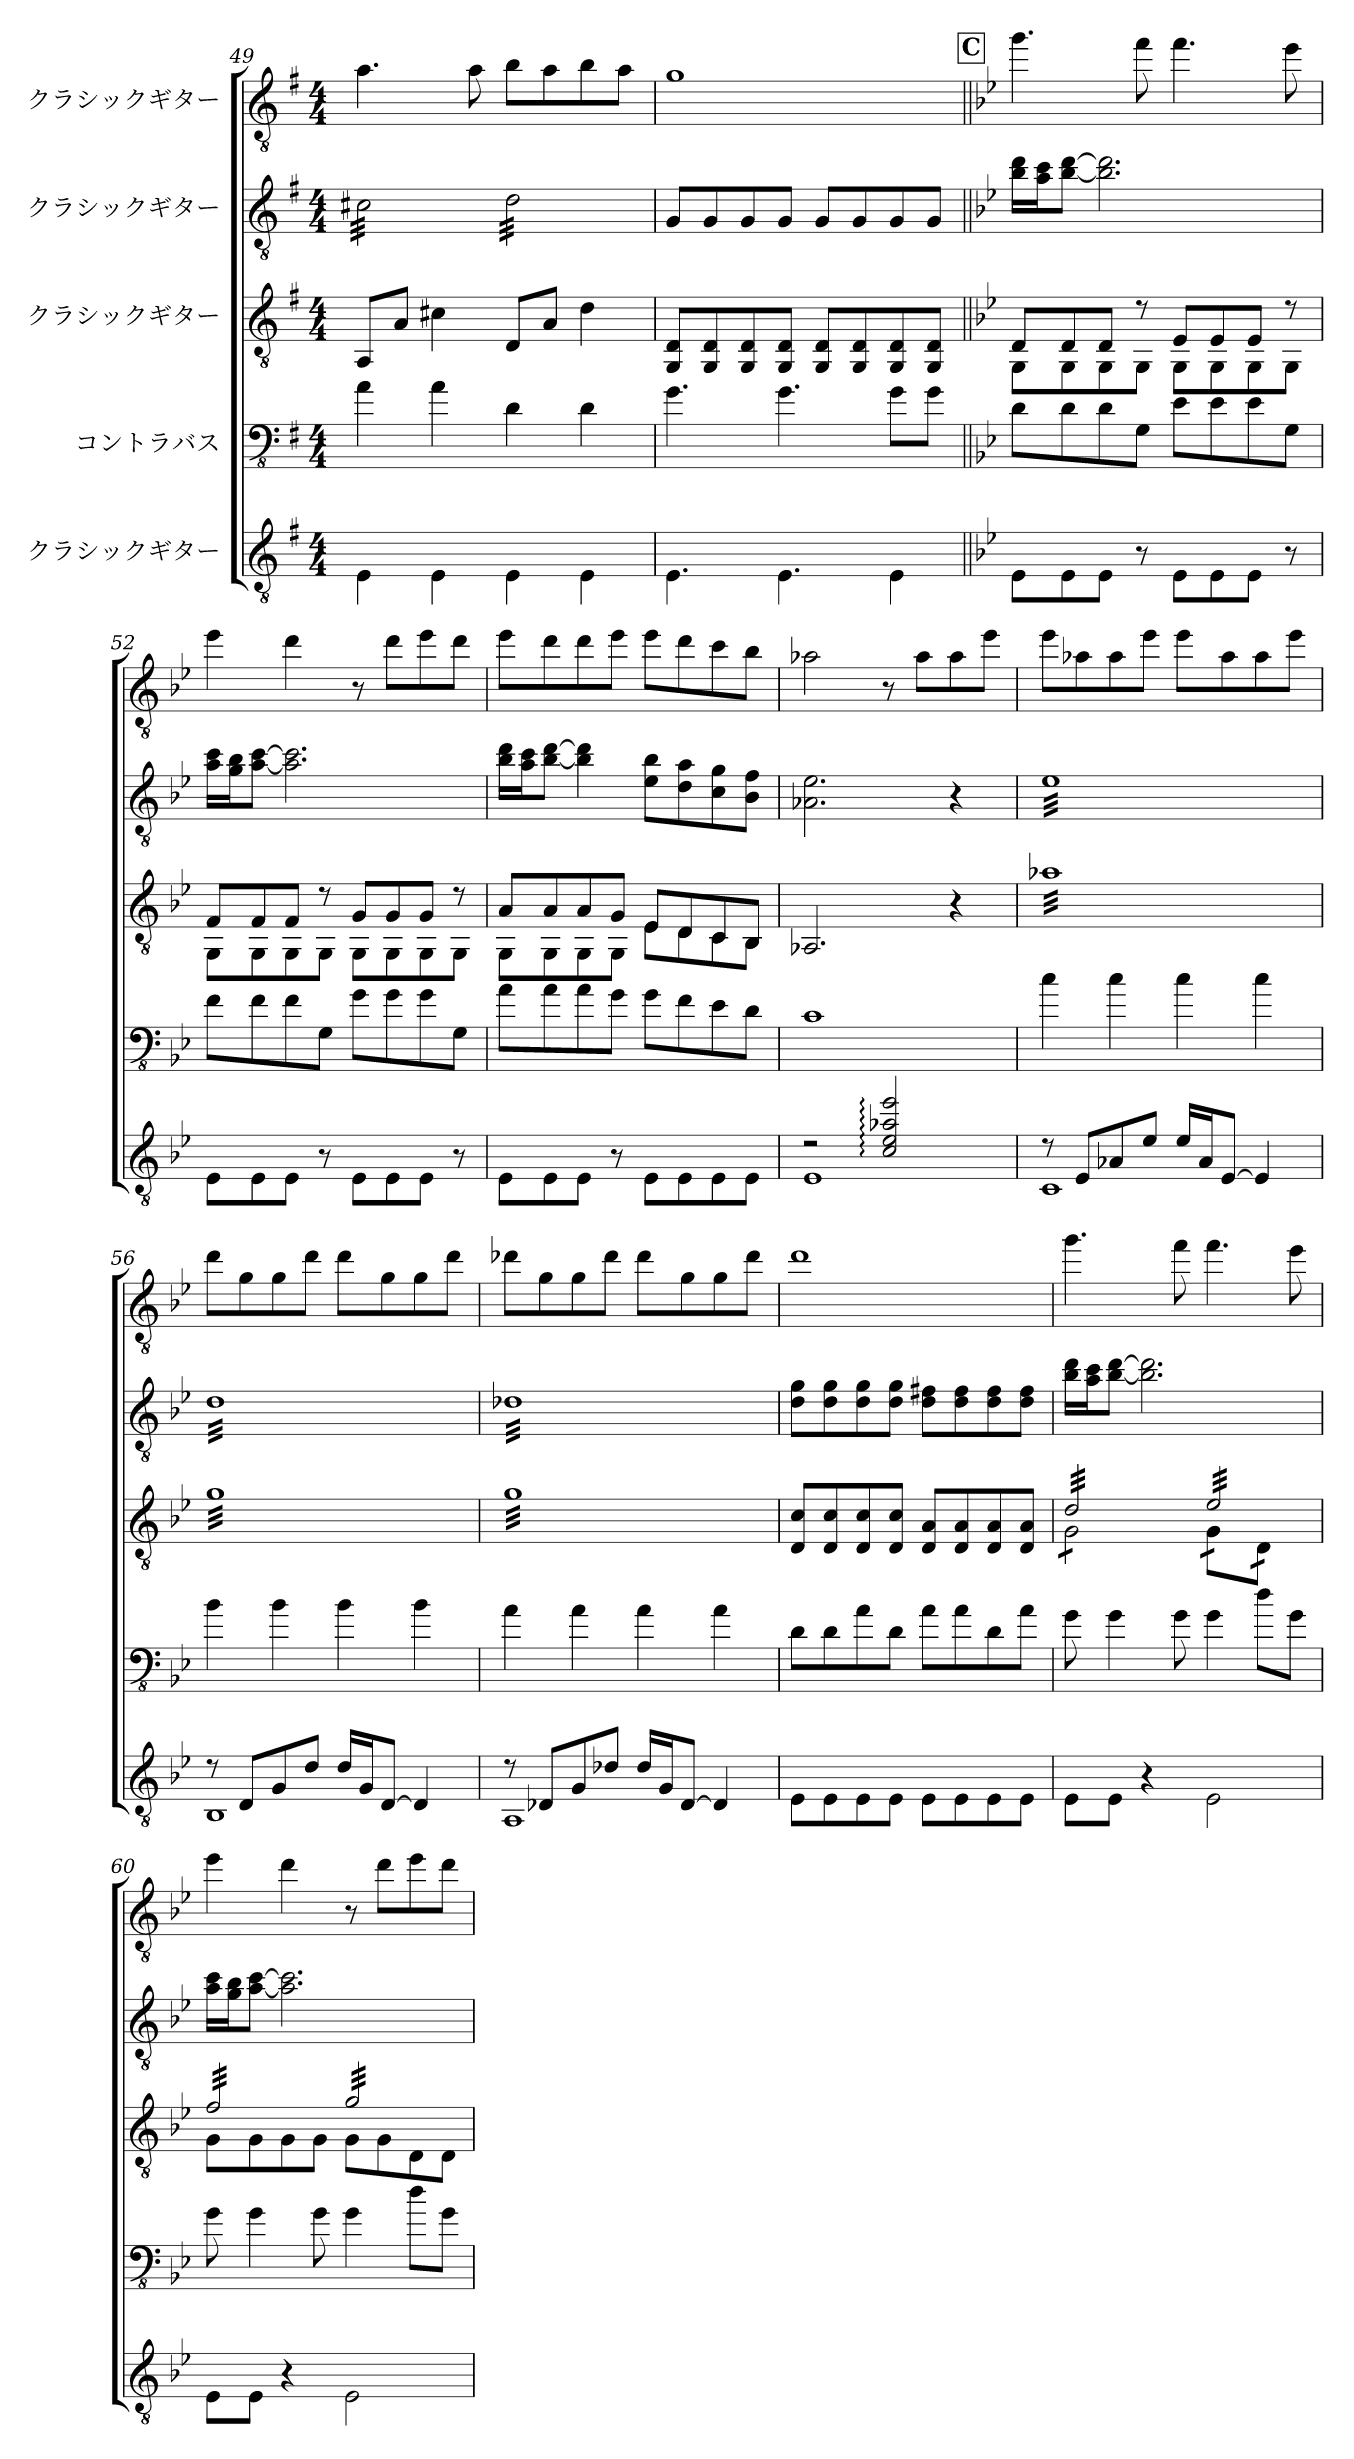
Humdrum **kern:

**kern	**kern	**kern	**kern	**kern
*part5	*part4	*part3	*part2	*part1
*staff5	*staff4	*staff3	*staff2	*staff1
*I"クラシックギター	*I"コントラバス	*I"クラシックギター	*I"クラシックギター	*I"クラシックギター
!!LO:LB:g=z
*clefGv2	*clefFv4	*clefGv2	*clefGv2	*clefGv2
*	*ITrd7c12	*	*	*
*k[f#]	*k[f#]	*k[f#]	*k[f#]	*k[f#]
*M4/4	*M4/4	*M4/4	*M4/4	*M4/4
=49	=49	=49	=49	=49
*	*	*	*tremolo	*
4E\	4AA\	8AA/L	32c#X\LLL	4.a\
.	.	.	32c#X\	.
.	.	.	32c#X\	.
.	.	.	32c#X\	.
.	.	8A/J	32c#X\	.
.	.	.	32c#X\	.
.	.	.	32c#X\	.
.	.	.	32c#X\	.
4E\	4AA\	4c#X\	32c#X\	.
.	.	.	32c#X\	.
.	.	.	32c#X\	.
.	.	.	32c#X\	.
.	.	.	32c#X\	8a\
.	.	.	32c#X\	.
.	.	.	32c#X\	.
.	.	.	32c#X\JJJ	.
4E\	4DD\	8D/L	32d\LLL	8b\L
.	.	.	32d\	.
.	.	.	32d\	.
.	.	.	32d\	.
.	.	8A/J	32d\	8a\
.	.	.	32d\	.
.	.	.	32d\	.
.	.	.	32d\	.
4E\	4DD\	4d\	32d\	8b\
.	.	.	32d\	.
.	.	.	32d\	.
.	.	.	32d\	.
.	.	.	32d\	8a\J
.	.	.	32d\	.
.	.	.	32d\	.
.	.	.	32d\JJJ	.
*	*	*	*Xtremolo	*
=50	=50	=50	=50	=50
4.E\	4.GG\	8GG/ 8D/L	8G/L	1g
.	.	8GG/ 8D/	8G/	.
.	.	8GG/ 8D/	8G/	.
4.E\	4.GG\	8GG/ 8D/J	8G/J	.
.	.	8GG/ 8D/L	8G/L	.
.	.	8GG/ 8D/	8G/	.
4E\	8GG\L	8GG/ 8D/	8G/	.
.	8GG\J	8GG/ 8D/J	8G/J	.
!!LO:REH:place=s1:a:B:fs=14:t=C
=51||	=51||	=51||	=51||	=51||
*k[b-e-]	*k[b-e-]	*k[b-e-]	*k[b-e-]	*k[b-e-]
*	*	*^	*	*
8E-\L	8DD\L	8D/L	8GG\L	16b-\ 16dd\LL	4.gg\
.	.	.	.	16a\ 16cc\J	.
8E-\	8DD\	8D/	8GG\	[8b-\ [8dd\J	.
8E-\J	8DD\	8D/J	8GG\	2.b-\] 2.dd\]	.
8r	8GGG\J	8r	8GG\J	.	8ff\
8E-\L	8EE-\L	8E-/L	8GG\L	.	4.ff\
8E-\	8EE-\	8E-/	8GG\	.	.
8E-\J	8EE-\	8E-/J	8GG\	.	.
8r	8GGG\J	8r	8GG\J	.	8ee-\
!!LO:PB:g=z
=52	=52	=52	=52	=52	=52
8E-\L	8FF\L	8F/L	8GG\L	16a\ 16cc\LL	4ee-\
.	.	.	.	16g\ 16b-\J	.
8E-\	8FF\	8F/	8GG\	[8a\ [8cc\J	.
8E-\J	8FF\	8F/J	8GG\	2.a\] 2.cc\]	4dd\
8r	8GGG\J	8r	8GG\J	.	.
8E-\L	8GG\L	8G/L	8GG\L	.	8r
8E-\	8GG\	8G/	8GG\	.	8dd\L
8E-\J	8GG\	8G/J	8GG\	.	8ee-\
8r	8GGG\J	8r	8GG\J	.	8dd\J
=53	=53	=53	=53	=53	=53
8E-\L	8AA\L	8A/L	8GG\L	16b-\ 16dd\LL	8ee-\L
.	.	.	.	16a\ 16cc\J	.
8E-\	8AA\	8A/	8GG\	[8b-\ [8dd\J	8dd\
8E-\J	8AA\	8A/	8GG\	4b-\] 4dd\]	8dd\
8r	8GG\J	8G/J	8GG\J	.	8ee-\J
8E-\L	8GG\L	8E-/L	8E-\L	8e-\ 8b-\L	8ee-\L
8E-\	8FF\	8D/	8D\	8d\ 8a\	8dd\
8E-\	8EE-\	8C/	8C\	8c\ 8g\	8cc\
8E-\J	8DD\J	8BB-/J	8BB-\J	8B-\ 8f\J	8b-\J
*	*	*v	*v	*	*
=54	=54	=54	=54	=54
*^	*	*	*	*
2r	1E-	1CC	2.AA-X/	2.A-X\ 2.e-\	2a-X\
2c/: 2e-/: 2a-X/: 2ee-/:	.	.	.	.	8r
.	.	.	.	.	8a-\L
.	.	.	4r	4r	8a-\
.	.	.	.	.	8ee-\J
!!LO:LB:g=z
=55	=55	=55	=55	=55	=55
*	*	*	*tremolo	*	*
*	*	*	*	*tremolo	*
8r	1C	4C\	32a-XLLL	32e-LLL	8ee-\L
.	.	.	32a-X	32e-	.
.	.	.	32a-X	32e-	.
.	.	.	32a-X	32e-	.
8E-/L	.	.	32a-X	32e-	8a-X\
.	.	.	32a-X	32e-	.
.	.	.	32a-X	32e-	.
.	.	.	32a-X	32e-	.
8A-X/	.	4C\	32a-X	32e-	8a-\
.	.	.	32a-X	32e-	.
.	.	.	32a-X	32e-	.
.	.	.	32a-X	32e-	.
8e-/J	.	.	32a-X	32e-	8ee-\J
.	.	.	32a-X	32e-	.
.	.	.	32a-X	32e-	.
.	.	.	32a-X	32e-	.
16e-/LL	.	4C\	32a-X	32e-	8ee-\L
.	.	.	32a-X	32e-	.
16A-/J	.	.	32a-X	32e-	.
.	.	.	32a-X	32e-	.
[8E-/J	.	.	32a-X	32e-	8a-\
.	.	.	32a-X	32e-	.
.	.	.	32a-X	32e-	.
.	.	.	32a-X	32e-	.
4E-/]	.	4C\	32a-X	32e-	8a-\
.	.	.	32a-X	32e-	.
.	.	.	32a-X	32e-	.
.	.	.	32a-X	32e-	.
.	.	.	32a-X	32e-	8ee-\J
.	.	.	32a-X	32e-	.
.	.	.	32a-X	32e-	.
.	.	.	32a-XJJJ	32e-JJJ	.
=56	=56	=56	=56	=56	=56
8r	1BB-	4BB-\	32gLLL	32dLLL	8dd\L
.	.	.	32g	32d	.
.	.	.	32g	32d	.
.	.	.	32g	32d	.
8D/L	.	.	32g	32d	8g\
.	.	.	32g	32d	.
.	.	.	32g	32d	.
.	.	.	32g	32d	.
8G/	.	4BB-\	32g	32d	8g\
.	.	.	32g	32d	.
.	.	.	32g	32d	.
.	.	.	32g	32d	.
8d/J	.	.	32g	32d	8dd\J
.	.	.	32g	32d	.
.	.	.	32g	32d	.
.	.	.	32g	32d	.
16d/LL	.	4BB-\	32g	32d	8dd\L
.	.	.	32g	32d	.
16G/J	.	.	32g	32d	.
.	.	.	32g	32d	.
[8D/J	.	.	32g	32d	8g\
.	.	.	32g	32d	.
.	.	.	32g	32d	.
.	.	.	32g	32d	.
4D/]	.	4BB-\	32g	32d	8g\
.	.	.	32g	32d	.
.	.	.	32g	32d	.
.	.	.	32g	32d	.
.	.	.	32g	32d	8dd\J
.	.	.	32g	32d	.
.	.	.	32g	32d	.
.	.	.	32gJJJ	32dJJJ	.
=57	=57	=57	=57	=57	=57
8r	1AA	4AA\	32gLLL	32d-XLLL	8dd-X\L
.	.	.	32g	32d-X	.
.	.	.	32g	32d-X	.
.	.	.	32g	32d-X	.
8D-X/L	.	.	32g	32d-X	8g\
.	.	.	32g	32d-X	.
.	.	.	32g	32d-X	.
.	.	.	32g	32d-X	.
8G/	.	4AA\	32g	32d-X	8g\
.	.	.	32g	32d-X	.
.	.	.	32g	32d-X	.
.	.	.	32g	32d-X	.
8d-X/J	.	.	32g	32d-X	8dd-\J
.	.	.	32g	32d-X	.
.	.	.	32g	32d-X	.
.	.	.	32g	32d-X	.
16d-/LL	.	4AA\	32g	32d-X	8dd-\L
.	.	.	32g	32d-X	.
16G/J	.	.	32g	32d-X	.
.	.	.	32g	32d-X	.
[8D-/J	.	.	32g	32d-X	8g\
.	.	.	32g	32d-X	.
.	.	.	32g	32d-X	.
.	.	.	32g	32d-X	.
4D-/]	.	4AA\	32g	32d-X	8g\
.	.	.	32g	32d-X	.
.	.	.	32g	32d-X	.
.	.	.	32g	32d-X	.
.	.	.	32g	32d-X	8dd-\J
.	.	.	32g	32d-X	.
.	.	.	32g	32d-X	.
.	.	.	32gJJJ	32d-XJJJ	.
*	*	*	*	*Xtremolo	*
*	*	*	*Xtremolo	*	*
*v	*v	*	*	*	*
!!LO:PB:g=z
=58	=58	=58	=58	=58
8E-\L	8DD\L	8D/ 8c/L	8d\ 8g\L	1dd
8E-\	8DD\	8D/ 8c/	8d\ 8g\	.
8E-\	8AA\	8D/ 8c/	8d\ 8g\	.
8E-\J	8DD\J	8D/ 8c/J	8d\ 8g\J	.
8E-\L	8AA\L	8D/ 8A/L	8d\ 8f#X\L	.
8E-\	8AA\	8D/ 8A/	8d\ 8f#\	.
8E-\	8DD\	8D/ 8A/	8d\ 8f#\	.
8E-\J	8AA\J	8D/ 8A/J	8d\ 8f#\J	.
=59	=59	=59	=59	=59
*	*	*^	*	*
*	*	*tremolo	*	*	*
8E-\L	8GG\	32d/LLL	8G\L	16b-\ 16dd\LL	4.gg\
.	.	32d/	.	.	.
.	.	32d/	.	16a\ 16cc\J	.
.	.	32d/	.	.	.
8E-\J	4GG\	32d/	8G\	[8b-\ [8dd\J	.
.	.	32d/	.	.	.
.	.	32d/	.	.	.
.	.	32d/	.	.	.
4r	.	32d/	8G\	2.b-\] 2.dd\]	.
.	.	32d/	.	.	.
.	.	32d/	.	.	.
.	.	32d/	.	.	.
.	8GG\	32d/	8G\J	.	8ff\
.	.	32d/	.	.	.
.	.	32d/	.	.	.
.	.	32d/JJJ	.	.	.
2E-\	4GG\	32e-/LLL	8G\L	.	4.ff\
.	.	32e-/	.	.	.
.	.	32e-/	.	.	.
.	.	32e-/	.	.	.
.	.	32e-/	8G\	.	.
.	.	32e-/	.	.	.
.	.	32e-/	.	.	.
.	.	32e-/	.	.	.
.	8D\L	32e-/	8D\	.	.
.	.	32e-/	.	.	.
.	.	32e-/	.	.	.
.	.	32e-/	.	.	.
.	8GG\J	32e-/	8D\J	.	8ee-\
.	.	32e-/	.	.	.
.	.	32e-/	.	.	.
.	.	32e-/JJJ	.	.	.
=60	=60	=60	=60	=60	=60
8E-\L	8GG\	32f/LLL	8G\L	16a\ 16cc\LL	4ee-\
.	.	32f/	.	.	.
.	.	32f/	.	16g\ 16b-\J	.
.	.	32f/	.	.	.
8E-\J	4GG\	32f/	8G\	[8a\ [8cc\J	.
.	.	32f/	.	.	.
.	.	32f/	.	.	.
.	.	32f/	.	.	.
4r	.	32f/	8G\	2.a\] 2.cc\]	4dd\
.	.	32f/	.	.	.
.	.	32f/	.	.	.
.	.	32f/	.	.	.
.	8GG\	32f/	8G\J	.	.
.	.	32f/	.	.	.
.	.	32f/	.	.	.
.	.	32f/JJJ	.	.	.
2E-\	4GG\	32g/LLL	8G\L	.	8r
.	.	32g/	.	.	.
.	.	32g/	.	.	.
.	.	32g/	.	.	.
.	.	32g/	8G\	.	8dd\L
.	.	32g/	.	.	.
.	.	32g/	.	.	.
.	.	32g/	.	.	.
.	8D\L	32g/	8D\	.	8ee-\
.	.	32g/	.	.	.
.	.	32g/	.	.	.
.	.	32g/	.	.	.
.	8GG\J	32g/	8D\J	.	8dd\J
.	.	32g/	.	.	.
.	.	32g/	.	.	.
.	.	32g/JJJ	.	.	.
*	*	*Xtremolo	*	*	*
*	*	*v	*v	*	*
=	=	=	=	=
*-	*-	*-	*-	*-
